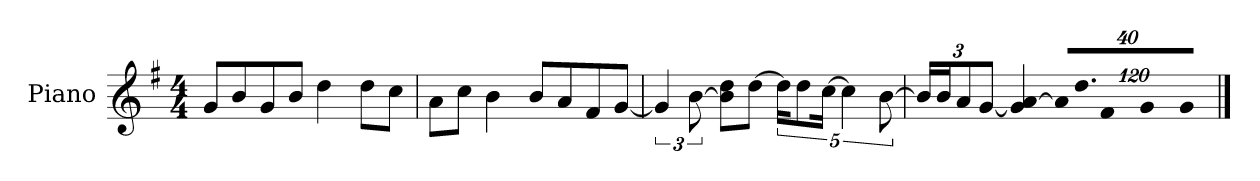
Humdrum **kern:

**kern
*part1
*staff1
*I"Piano
*I'P-no
*clefG2
*k[f#]
*M4/4
*MM90
=1
8g/L
8b/
8g/
8b/J
4dd\
8dd\L
8cc\J
=2
8a\L
8cc\J
4b\
8b/L
8a/
8f#/
[8g/J
=3
6g/]
[12b\
8b\] 8dd\L
[8dd\J
20dd\KL]
10dd\
[20cc\Jk
5cc\]
[10b\
=4
*Xbrackettup
24b/LL]
24b/J
12a/
[12g/J
4g/] [4a/
!LO:N:vis=32
640%23a/KLL]
!LO:N:vis=16.
960%103dd/J
!LO:N:vis=8
960%137f#/
!LO:N:vis=8
960%137g/
!LO:N:vis=16
1920%137g/Jk
==
*-
